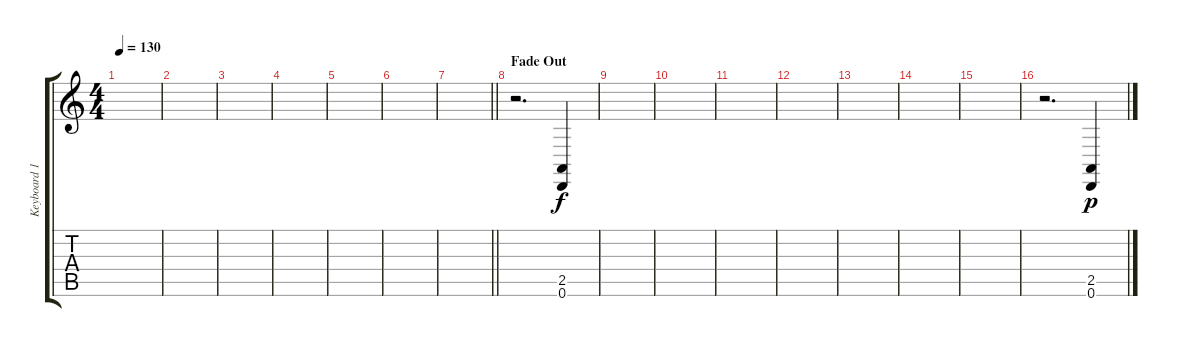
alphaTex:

\track ("Keyboard 1" "Keyboard 1") {instrument harpsichord}
\staff {score tabs}
\tuning (D4 A3 F3 C3 G2 D2) {hide}
\ts (4 4)
\tempo 130
\clef g2
\ks c
|
|
|
|
|
|
\barLineRight lightlight
|
\section ("" "Fade Out")
r.2{d volume 16 instrument gunshot} (2.5 0.6).4 |
|
|
|
|
|
|
|
r.2{d volume 16 instrument gunshot} (2.5 0.6).4{dy p}
